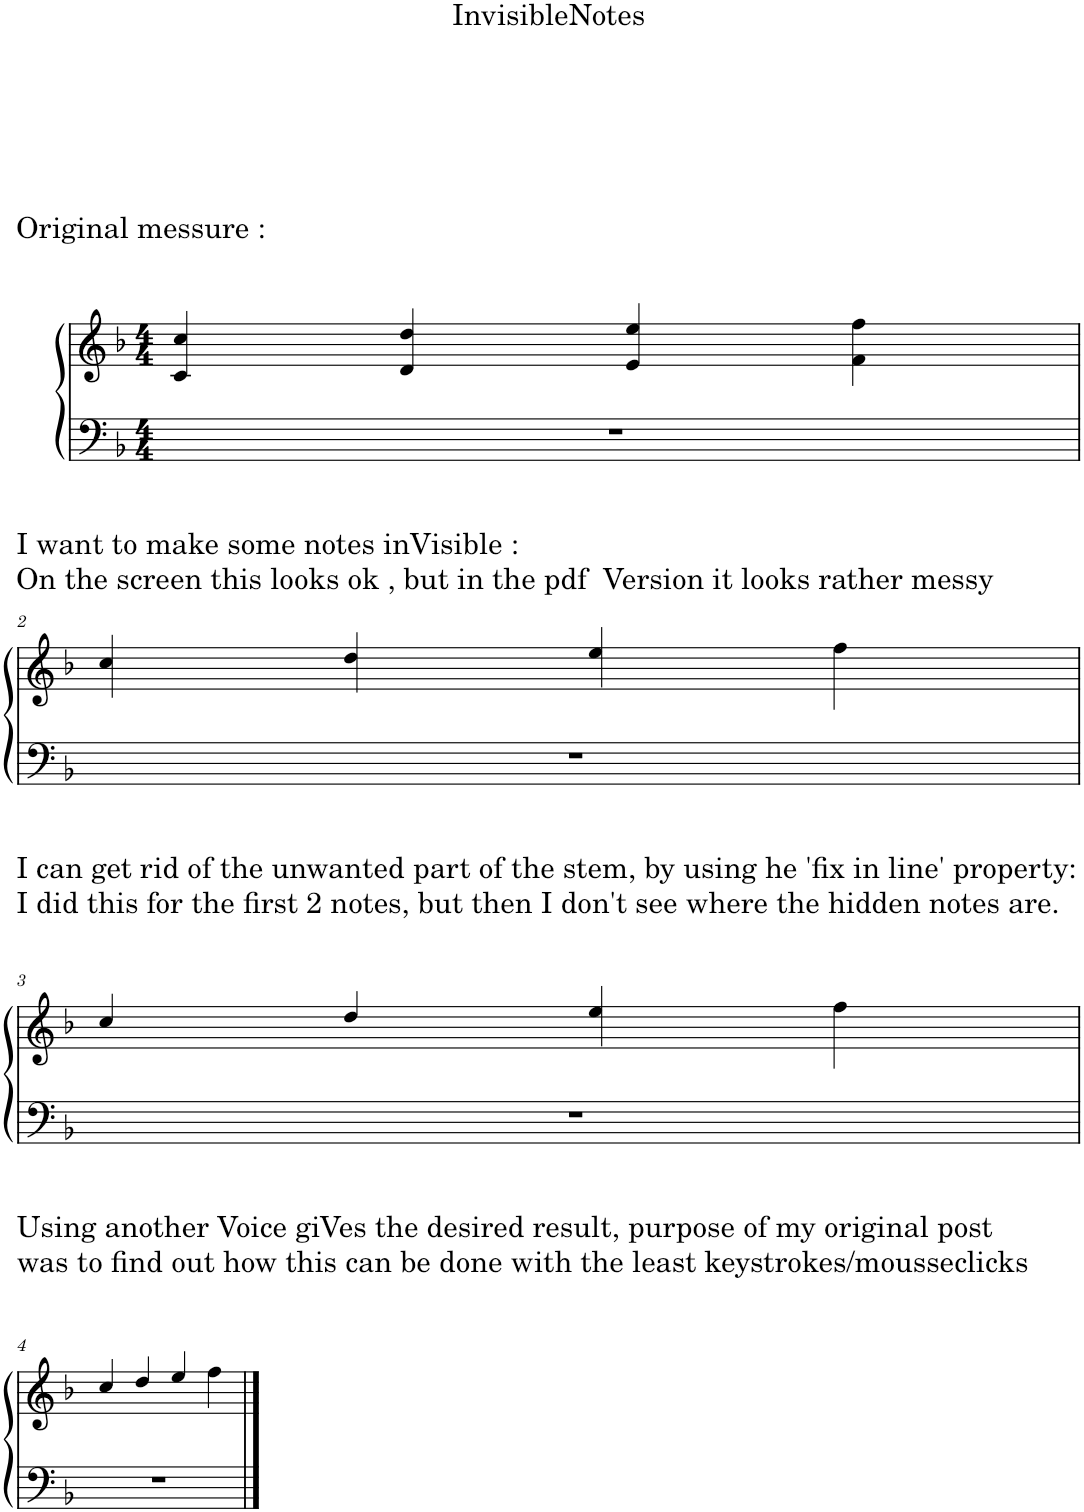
**kern	**kern
*part1	*part1
*staff2	*staff1
*I"Piano	*
*I'Pno.	*
*clefF4	*clefG2
*k[b-]	*k[b-]
*M4/4	*M4/4
=1	=1
1r	4c/ 4cc/
.	4d/ 4dd/
.	4e/ 4ee/
.	4f\ 4ff\
!!LO:LB:g=z
=2	=2
1r	4c/ 4cc/
.	4d/ 4dd/
.	4e/ 4ee/
.	4f\ 4ff\
!!LO:LB:g=z
=3	=3
1r	4c/ 4cc/
.	4d/ 4dd/
.	4e/ 4ee/
.	4f\ 4ff\
!!LO:LB:g=z
=4	=4
*	*^
1r	4cc/	4c
.	4dd/	4d
.	4ee/	4e
.	4ff\	4f
*	*v	*v
==	==
*-	*-
